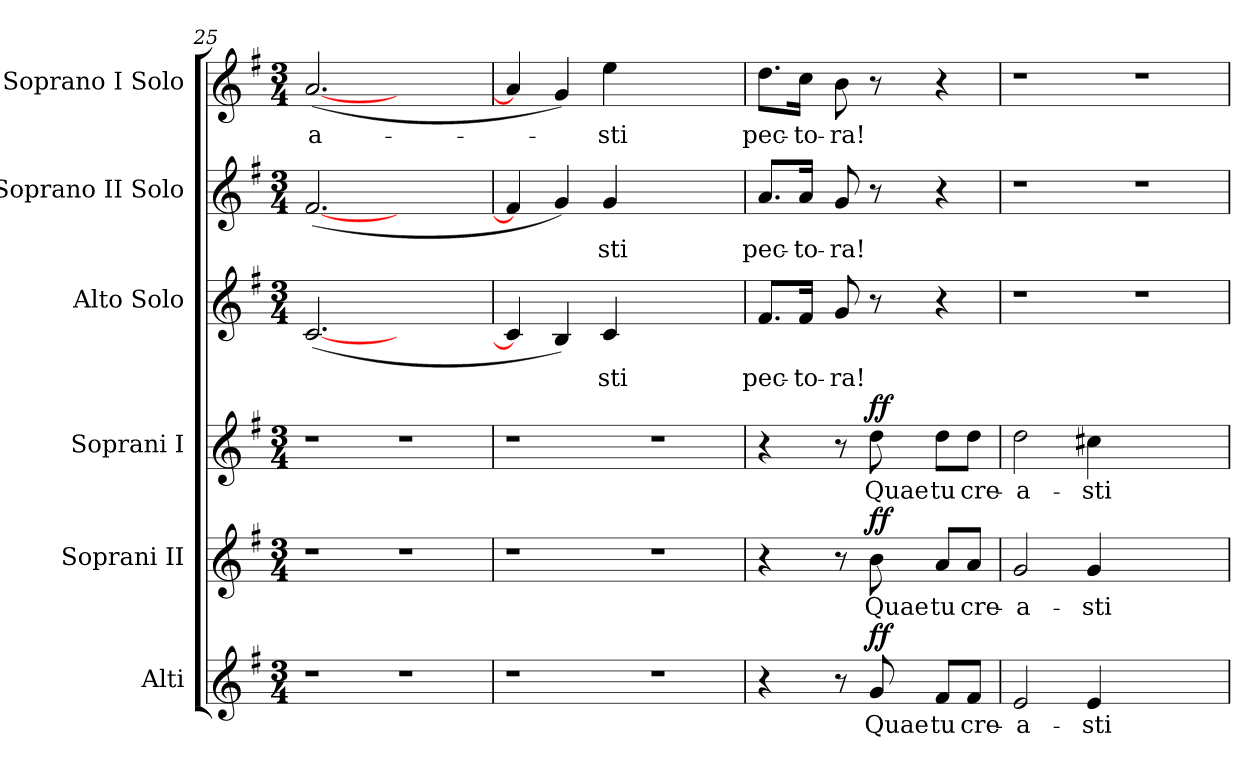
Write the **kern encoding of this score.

**kern	**text	**dynam	**kern	**text	**dynam	**kern	**text	**dynam	**kern	**text	**kern	**text	**kern	**text
*part6	*part6	*part6	*part5	*part5	*part5	*part4	*part4	*part4	*part3	*part3	*part2	*part2	*part1	*part1
*staff6	*staff6	*staff6	*staff5	*staff5	*staff5	*staff4	*staff4	*staff4	*staff3	*staff3	*staff2	*staff2	*staff1	*staff1
*I"Alti	*	*	*I"Soprani II	*	*	*I"Soprani I	*	*	*I"Alto Solo	*	*I"Soprano II Solo	*	*I"Soprano I Solo	*
*I'A.	*	*	*I'S. II	*	*	*I'S. I	*	*	*I'A. Solo	*	*I'S. II Solo	*	*I'S. I Solo	*
*clefG2	*	*	*clefG2	*	*	*clefG2	*	*	*clefG2	*	*clefG2	*	*clefG2	*
*k[f#]	*	*	*k[f#]	*	*	*k[f#]	*	*	*k[f#]	*	*k[f#]	*	*k[f#]	*
*G:	*	*	*G:	*	*	*G:	*	*	*G:	*	*G:	*	*G:	*
*M3/4	*	*	*M3/4	*	*	*M3/4	*	*	*M3/4	*	*M3/4	*	*M3/4	*
=25	=25	=25	=25	=25	=25	=25	=25	=25	=25	=25	=25	=25	=25	=25
!LO:N:vis=1	!	!	!LO:N:vis=1	!	!	!LO:N:vis=1	!	!	!	!	!	!	!	!
!	!	!	!	!	!	!	!	!	!	!	!	!	!	!LO:LY:b:color=#000000
2.r	.	.	2.r	.	.	2.r	.	.	([2.ci/	.	([2.f#i/	.	([2.ai/	-a-
!LO:N:vis=1	!	!	!LO:N:vis=1	!	!	!LO:N:vis=1	!	!	!	!	!	!	!	!
2.r	.	.	2.r	.	.	2.r	.	.	2.ryy	.	2.ryy	.	2.ryy	.
=26	=26	=26	=26	=26	=26	=26	=26	=26	=26	=26	=26	=26	=26	=26
!LO:N:vis=1	!	!	!LO:N:vis=1	!	!	!LO:N:vis=1	!	!	!	!	!	!	!	!
2.r	.	.	2.r	.	.	2.r	.	.	4ci/]	.	4f#i/]	.	4ai/]	.
.	.	.	.	.	.	.	.	.	4Bi/)	.	4gi/)	.	4gi/)	.
!	!	!	!	!	!	!	!	!	!	!LO:LY:b:color=#000000	!	!	!	!
!	!	!	!	!	!	!	!	!	!	!	!	!LO:LY:b:color=#000000	!	!
!	!	!	!	!	!	!	!	!	!	!	!	!	!	!LO:LY:b:color=#000000
.	.	.	.	.	.	.	.	.	4ci/	-sti	4gi/	-sti	4eei\	-sti
!LO:N:vis=1	!	!	!LO:N:vis=1	!	!	!LO:N:vis=1	!	!	!	!	!	!	!	!
2.r	.	.	2.r	.	.	2.r	.	.	2.ryy	.	2.ryy	.	2.ryy	.
=27	=27	=27	=27	=27	=27	=27	=27	=27	=27	=27	=27	=27	=27	=27
!	!	!	!	!	!	!	!	!	!	!LO:LY:b:color=#000000	!	!	!	!
!	!	!	!	!	!	!	!	!	!	!	!	!LO:LY:b:color=#000000	!	!
!	!	!	!	!	!	!	!	!	!	!	!	!	!	!LO:LY:b:color=#000000
4r	.	.	4r	.	.	4r	.	.	8.f#i/L	pec-	8.ai/L	pec-	8.ddi\L	pec-
!	!	!	!	!	!	!	!	!	!	!LO:LY:b:color=#000000	!	!	!	!
!	!	!	!	!	!	!	!	!	!	!	!	!LO:LY:b:color=#000000	!	!
!	!	!	!	!	!	!	!	!	!	!	!	!	!	!LO:LY:b:color=#000000
.	.	.	.	.	.	.	.	.	16f#i/Jk	-to-	16ai/Jk	-to-	16cci\Jk	-to-
!	!	!	!	!	!	!	!	!	!	!LO:LY:b:color=#000000	!	!	!	!
!	!	!	!	!	!	!	!	!	!	!	!	!LO:LY:b:color=#000000	!	!
!	!	!	!	!	!	!	!	!	!	!	!	!	!	!LO:LY:b:color=#000000
8r	.	.	8r	.	.	8r	.	.	8gi/	-ra!	8gi/	-ra!	8bi\	-ra!
!	!LO:LY:b:color=#000000	!	!	!	!	!	!	!	!	!	!	!	!	!
!	!	!	!	!LO:LY:b:color=#000000	!	!	!	!	!	!	!	!	!	!
!	!	!	!	!	!	!	!LO:LY:b:color=#000000	!	!	!	!	!	!	!
8gi/	Quae	ff	8bi\	Quae	ff	8ddi\	Quae	ff	8r	.	8r	.	8r	.
!	!LO:LY:b:color=#000000	!	!	!	!	!	!	!	!	!	!	!	!	!
!	!	!	!	!LO:LY:b:color=#000000	!	!	!	!	!	!	!	!	!	!
!	!	!	!	!	!	!	!LO:LY:b:color=#000000	!	!	!	!	!	!	!
8f#i/L	tu	.	8ai/L	tu	.	8ddi\L	tu	.	4r	.	4r	.	4r	.
!	!LO:LY:b:color=#000000	!	!	!	!	!	!	!	!	!	!	!	!	!
!	!	!	!	!LO:LY:b:color=#000000	!	!	!	!	!	!	!	!	!	!
!	!	!	!	!	!	!	!LO:LY:b:color=#000000	!	!	!	!	!	!	!
8f#i/J	cre-	.	8ai/J	cre-	.	8ddi\J	cre-	.	.	.	.	.	.	.
=28	=28	=28	=28	=28	=28	=28	=28	=28	=28	=28	=28	=28	=28	=28
!	!LO:LY:b:color=#000000	!	!	!	!	!	!	!	!	!	!	!	!	!
!	!	!	!	!LO:LY:b:color=#000000	!	!	!	!	!	!	!	!	!	!
!	!	!	!	!	!	!	!LO:LY:b:color=#000000	!	!LO:N:vis=1	!	!LO:N:vis=1	!	!LO:N:vis=1	!
2ei/	-a-	.	2gi/	-a-	.	2ddi\	-a-	.	2.r	.	2.r	.	2.r	.
!	!LO:LY:b:color=#000000	!	!	!	!	!	!	!	!	!	!	!	!	!
!	!	!	!	!LO:LY:b:color=#000000	!	!	!	!	!	!	!	!	!	!
!	!	!	!	!	!	!	!LO:LY:b:color=#000000	!	!	!	!	!	!	!
4ei/	-sti	.	4gi/	-sti	.	4cc#Xi\	-sti	.	.	.	.	.	.	.
!	!	!	!	!	!	!	!	!	!LO:N:vis=1	!	!LO:N:vis=1	!	!LO:N:vis=1	!
2.ryy	.	.	2.ryy	.	.	2.ryy	.	.	2.r	.	2.r	.	2.r	.
=	=	=	=	=	=	=	=	=	=	=	=	=	=	=
*-	*-	*-	*-	*-	*-	*-	*-	*-	*-	*-	*-	*-	*-	*-
